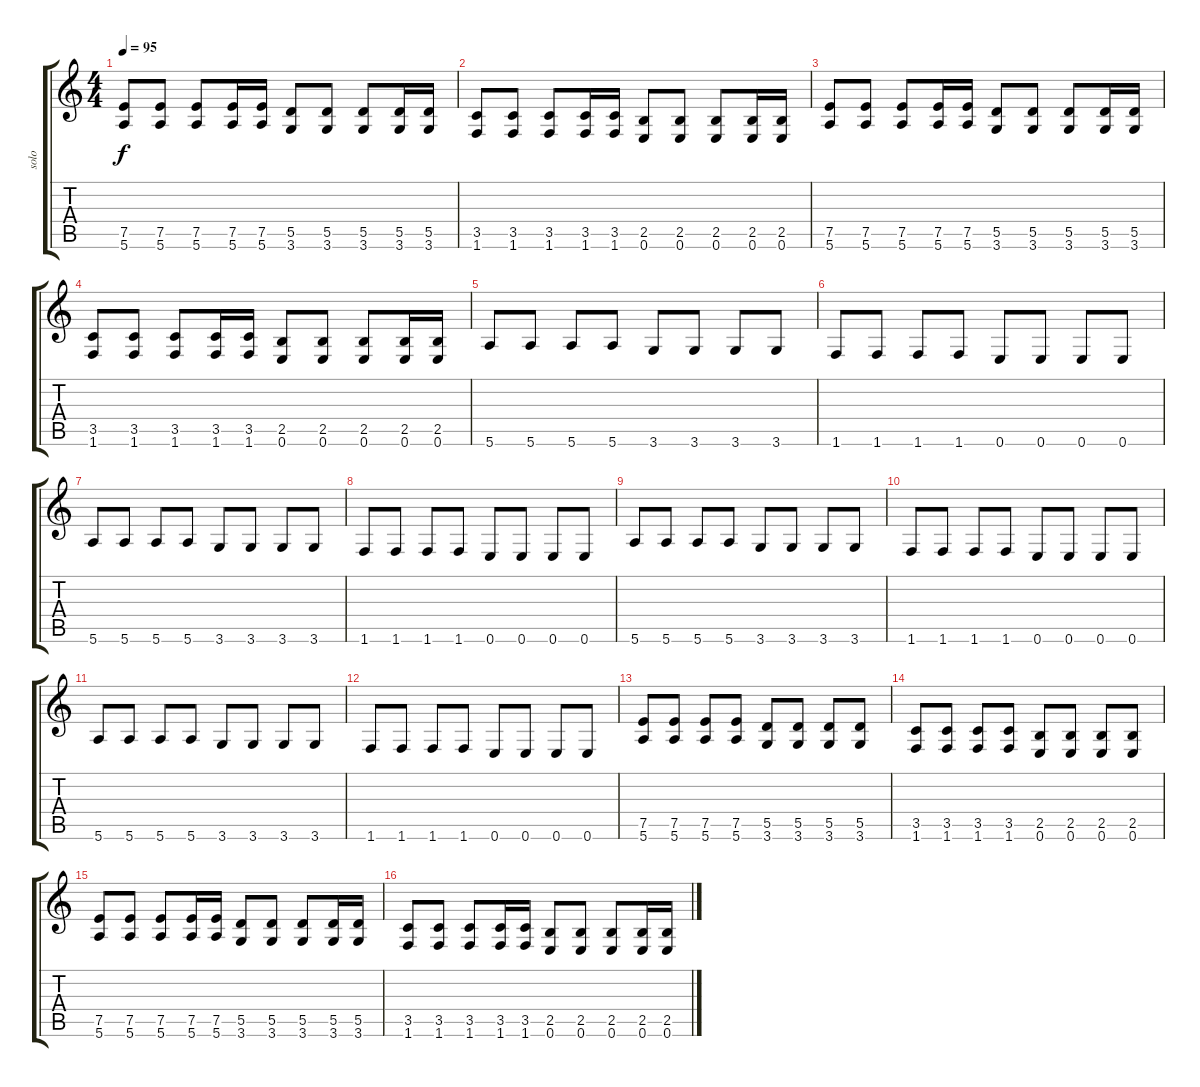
\track ("solo" "solo") {instrument overdrivenguitar}
\staff {score tabs}
\tuning (E4 B3 G3 D3 A2 E2) {hide}
\ts (4 4)
\tempo 95
\clef g2
\ks c
(7.5 5.6).8{dy f} (7.5 5.6).8 (7.5 5.6).8 (7.5 5.6).16 (7.5 5.6).16 (5.5 3.6).8 (5.5 3.6).8 (5.5 3.6).8 (5.5 3.6).16 (5.5 3.6).16 |
(3.5 1.6).8 (3.5 1.6).8 (3.5 1.6).8 (3.5 1.6).16 (3.5 1.6).16 (2.5 0.6).8 (2.5 0.6).8 (2.5 0.6).8 (2.5 0.6).16 (2.5 0.6).16 |
(7.5 5.6).8 (7.5 5.6).8 (7.5 5.6).8 (7.5 5.6).16 (7.5 5.6).16 (5.5 3.6).8 (5.5 3.6).8 (5.5 3.6).8 (5.5 3.6).16 (5.5 3.6).16 |
(3.5 1.6).8 (3.5 1.6).8 (3.5 1.6).8 (3.5 1.6).16 (3.5 1.6).16 (2.5 0.6).8 (2.5 0.6).8 (2.5 0.6).8 (2.5 0.6).16 (2.5 0.6).16 |
5.6.8 5.6.8 5.6.8 5.6.8 3.6.8 3.6.8 3.6.8 3.6.8 |
1.6.8 1.6.8 1.6.8 1.6.8 0.6.8 0.6.8 0.6.8 0.6.8 |
5.6.8 5.6.8 5.6.8 5.6.8 3.6.8 3.6.8 3.6.8 3.6.8 |
1.6.8 1.6.8 1.6.8 1.6.8 0.6.8 0.6.8 0.6.8 0.6.8 |
5.6.8 5.6.8 5.6.8 5.6.8 3.6.8 3.6.8 3.6.8 3.6.8 |
1.6.8 1.6.8 1.6.8 1.6.8 0.6.8 0.6.8 0.6.8 0.6.8 |
5.6.8 5.6.8 5.6.8 5.6.8 3.6.8 3.6.8 3.6.8 3.6.8 |
1.6.8 1.6.8 1.6.8 1.6.8 0.6.8 0.6.8 0.6.8 0.6.8 |
(7.5 5.6).8 (7.5 5.6).8 (7.5 5.6).8 (7.5 5.6).8 (5.5 3.6).8 (5.5 3.6).8 (5.5 3.6).8 (5.5 3.6).8 |
(3.5 1.6).8 (3.5 1.6).8 (3.5 1.6).8 (3.5 1.6).8 (2.5 0.6).8 (2.5 0.6).8 (2.5 0.6).8 (2.5 0.6).8 |
(7.5 5.6).8 (7.5 5.6).8 (7.5 5.6).8 (7.5 5.6).16 (7.5 5.6).16 (5.5 3.6).8 (5.5 3.6).8 (5.5 3.6).8 (5.5 3.6).16 (5.5 3.6).16 |
(3.5 1.6).8 (3.5 1.6).8 (3.5 1.6).8 (3.5 1.6).16 (3.5 1.6).16 (2.5 0.6).8 (2.5 0.6).8 (2.5 0.6).8 (2.5 0.6).16 (2.5 0.6).16
